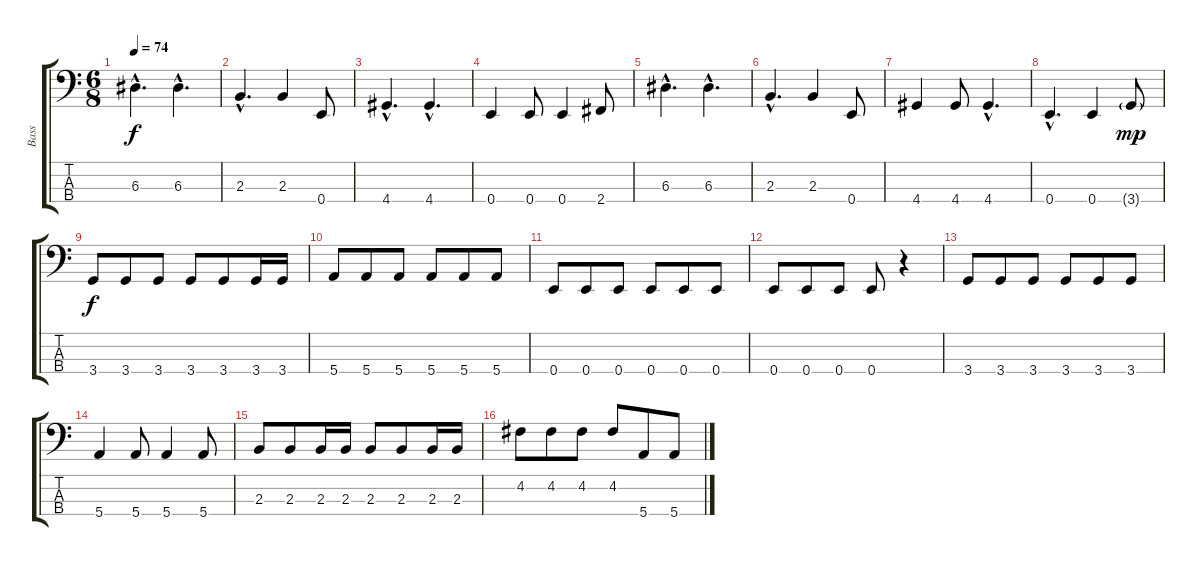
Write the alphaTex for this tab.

\track ("Bass" "Bass") {instrument electricbassfinger}
\staff {score tabs}
\tuning (G2 D2 A1 E1) {hide}
\ts (6 8)
\tempo 74
\clef f4
\ks c
6.3{hac}.4{d dy f instrument electricbassfinger} 6.3{hac}.4{d} |
2.3{hac}.4{d} 2.3.4 0.4.8 |
4.4{hac}.4{d} 4.4{hac}.4{d} |
0.4.4 0.4.8 0.4.4 2.4.8 |
6.3{hac}.4{d} 6.3{hac}.4{d} |
2.3{hac}.4{d} 2.3.4 0.4.8 |
4.4.4 4.4.8 4.4{hac}.4{d} |
0.4{hac}.4{d} 0.4.4 3.4{g}.8{dy mp} |
3.4.8{dy f} 3.4.8 3.4.8 3.4.8 3.4.8 3.4.16 3.4.16 |
5.4.8 5.4.8 5.4.8 5.4.8 5.4.8 5.4.8 |
0.4.8 0.4.8 0.4.8 0.4.8 0.4.8 0.4.8 |
0.4.8 0.4.8 0.4.8 0.4.8 r.4 |
3.4.8 3.4.8 3.4.8 3.4.8 3.4.8 3.4.8 |
5.4.4 5.4.8 5.4.4 5.4.8 |
2.3.8 2.3.8 2.3.16 2.3.16 2.3.8 2.3.8 2.3.16 2.3.16 |
4.2.8 4.2.8 4.2.8 4.2.8 5.4.8 5.4.8
